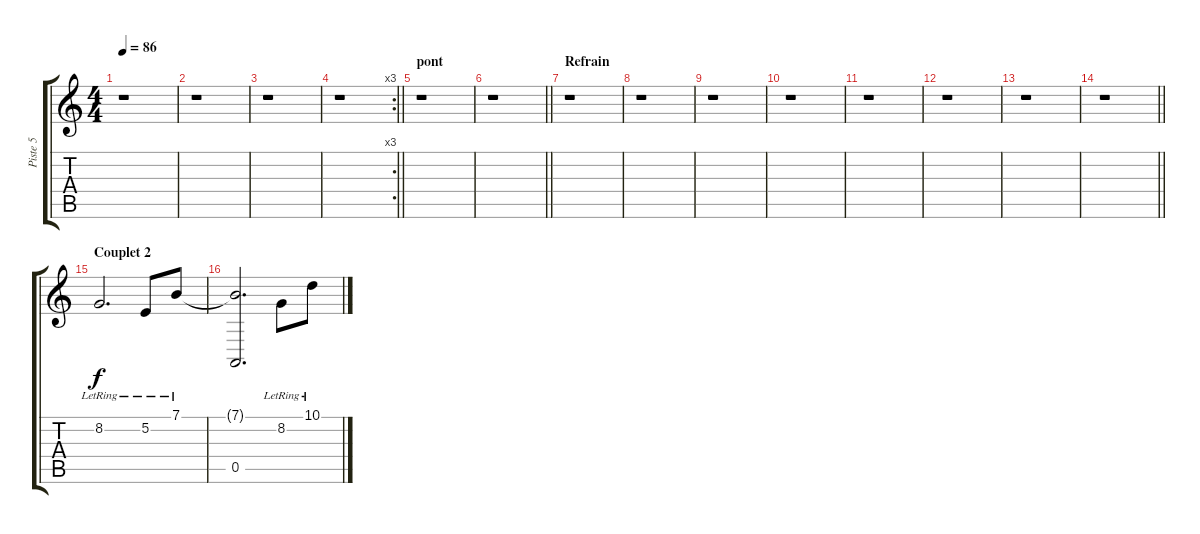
\track ("Piste 5" "Piste 5") {instrument musicbox}
\staff {score tabs}
\tuning (E4 B3 G3 D3 A2 E2) {hide}
\ts (4 4)
\tempo 86
\clef g2
\ks c
r.1{dy f} |
r.1 |
r.1 |
\rc 3
\barLineRight lightlight
r.1 |
\section ("" "pont")
r.1 |
\barLineRight lightlight
r.1 |
\section ("" "Refrain")
r.1 |
r.1 |
r.1 |
r.1 |
r.1 |
r.1 |
r.1 |
\barLineRight lightlight
r.1 |
\section ("" "Couplet 2")
8.2{lr}.2{d} 5.2{lr}.8 7.1{lr}.8 |
(7.1{t} 0.5).2{d} 8.2{lr}.8 10.1{lr}.8
